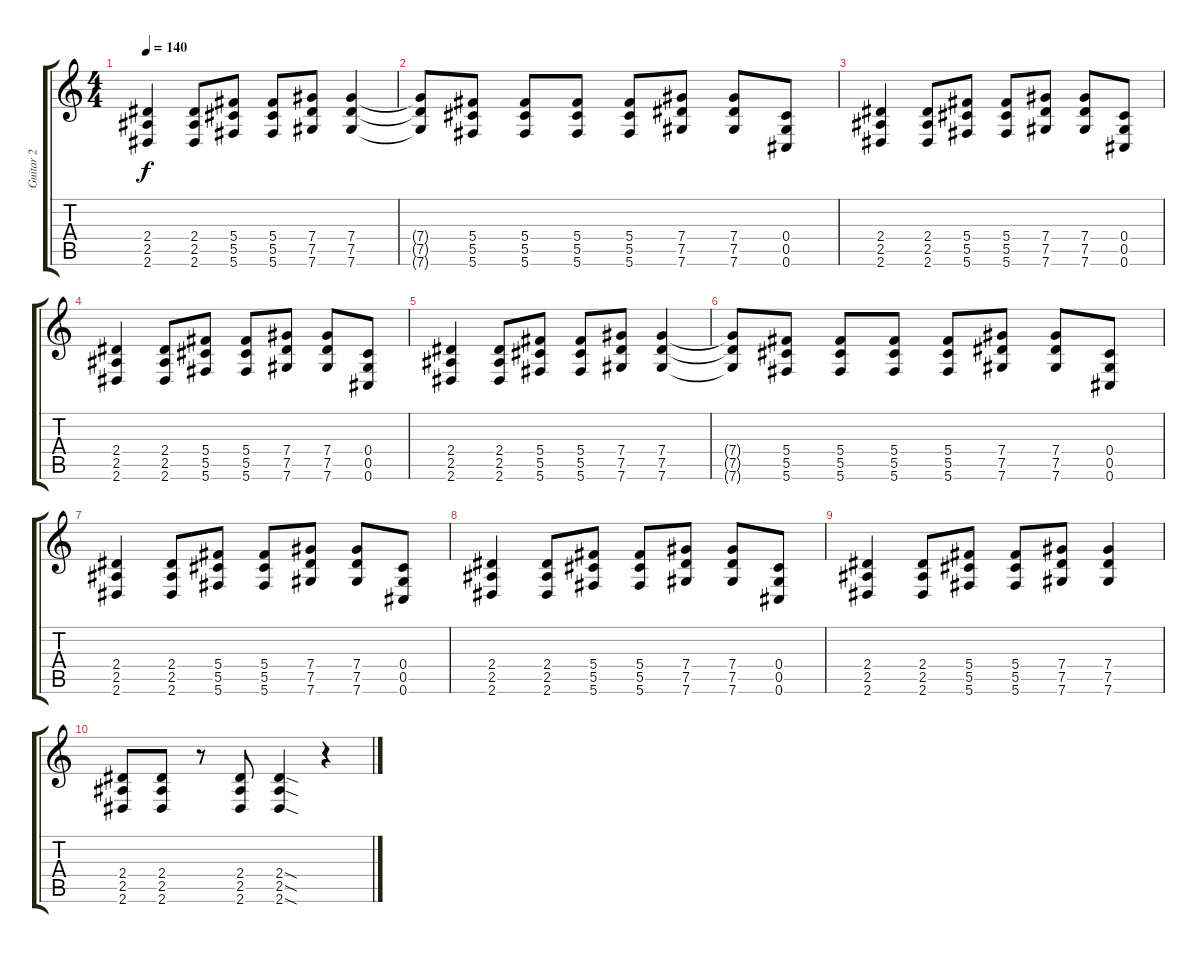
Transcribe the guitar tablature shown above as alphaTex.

\track ("Guitar 2" "Guitar 2") {instrument overdrivenguitar}
\staff {score tabs}
\tuning (Eb4 Bb3 Gb3 Db3 Ab2 Db2) {hide}
\ts (4 4)
\tempo 140
\clef g2
\ks c
(2.4 2.5 2.6).4{dy f} (2.4 2.5 2.6).8 (5.4 5.5 5.6).8 (5.4 5.5 5.6).8 (7.4 7.5 7.6).8 (7.4 7.5 7.6).4 |
(7.4{t} 7.5{t} 7.6{t}).8 (5.4 5.5 5.6).8 (5.4 5.5 5.6).8 (5.4 5.5 5.6).8 (5.4 5.5 5.6).8 (7.4 7.5 7.6).8 (7.4 7.5 7.6).8 (0.4 0.5 0.6).8 |
(2.4 2.5 2.6).4 (2.4 2.5 2.6).8 (5.4 5.5 5.6).8 (5.4 5.5 5.6).8 (7.4 7.5 7.6).8 (7.4 7.5 7.6).8 (0.4 0.5 0.6).8 |
(2.4 2.5 2.6).4 (2.4 2.5 2.6).8 (5.4 5.5 5.6).8 (5.4 5.5 5.6).8 (7.4 7.5 7.6).8 (7.4 7.5 7.6).8 (0.4 0.5 0.6).8 |
(2.4 2.5 2.6).4 (2.4 2.5 2.6).8 (5.4 5.5 5.6).8 (5.4 5.5 5.6).8 (7.4 7.5 7.6).8 (7.4 7.5 7.6).4 |
(7.4{t} 7.5{t} 7.6{t}).8 (5.4 5.5 5.6).8 (5.4 5.5 5.6).8 (5.4 5.5 5.6).8 (5.4 5.5 5.6).8 (7.4 7.5 7.6).8 (7.4 7.5 7.6).8 (0.4 0.5 0.6).8 |
(2.4 2.5 2.6).4 (2.4 2.5 2.6).8 (5.4 5.5 5.6).8 (5.4 5.5 5.6).8 (7.4 7.5 7.6).8 (7.4 7.5 7.6).8 (0.4 0.5 0.6).8 |
(2.4 2.5 2.6).4 (2.4 2.5 2.6).8 (5.4 5.5 5.6).8 (5.4 5.5 5.6).8 (7.4 7.5 7.6).8 (7.4 7.5 7.6).8 (0.4 0.5 0.6).8 |
(2.4 2.5 2.6).4 (2.4 2.5 2.6).8 (5.4 5.5 5.6).8 (5.4 5.5 5.6).8 (7.4 7.5 7.6).8 (7.4 7.5 7.6).4 |
(2.4 2.5 2.6).8 (2.4 2.5 2.6).8 r.8 (2.4 2.5 2.6).8 (2.4{sod} 2.5{sod} 2.6{sod}).4 r.4
